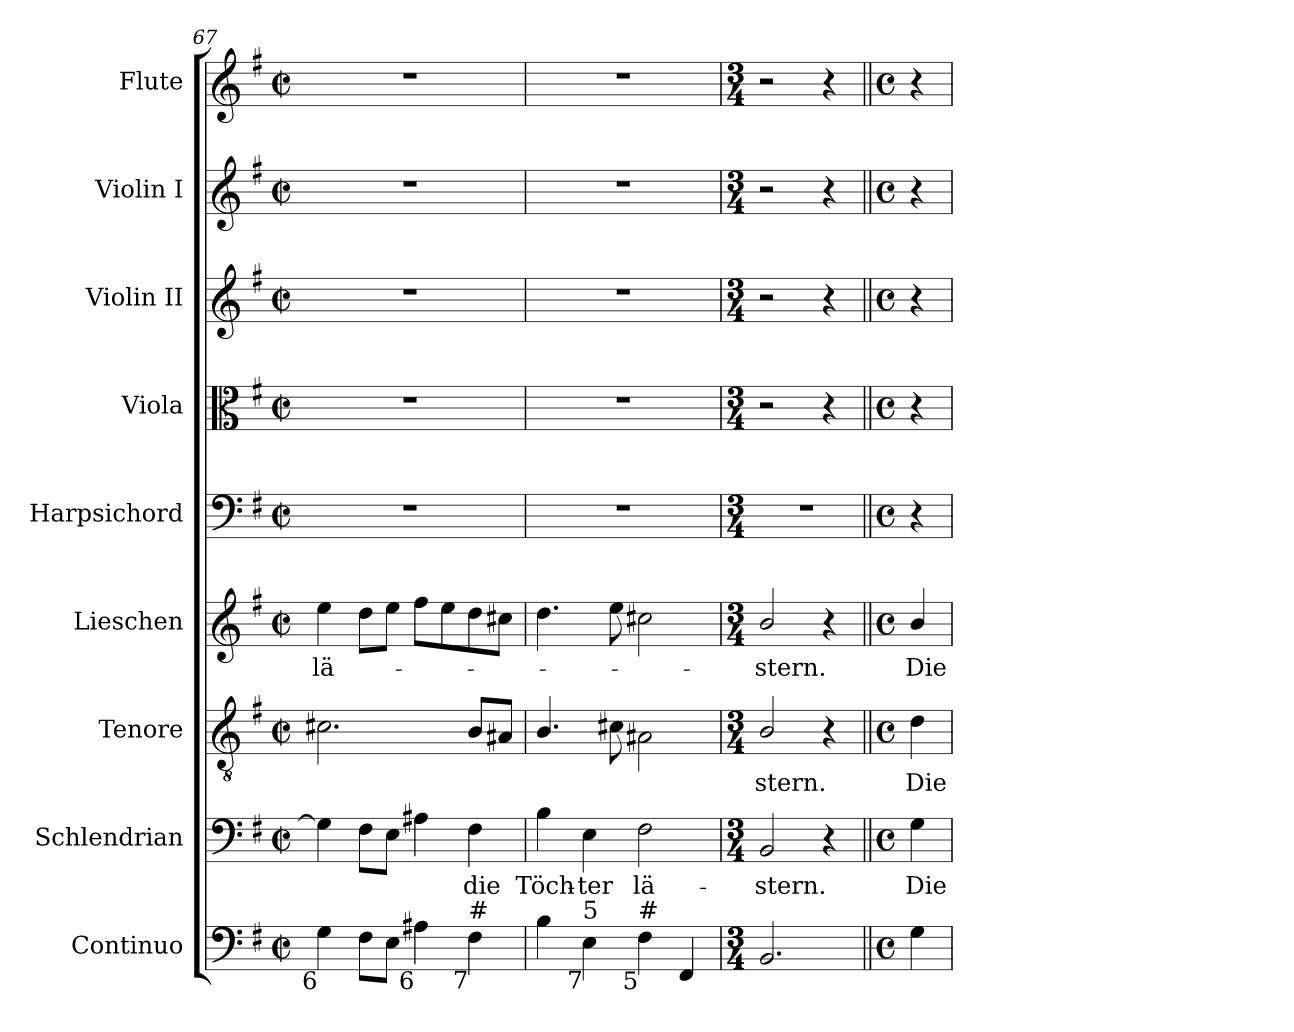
**kern	**kern	**text	**kern	**text	**kern	**text	**kern	**kern	**kern	**kern	**kern
*part9	*part8	*part8	*part7	*part7	*part6	*part6	*part5	*part4	*part3	*part2	*part1
*staff9	*staff8	*staff8	*staff7	*staff7	*staff6	*staff6	*staff5	*staff4	*staff3	*staff2	*staff1
*I"Continuo	*I"Schlendrian	*	*I"Tenore	*	*I"Lieschen	*	*I"Harpsichord	*I"Viola	*I"Violin II	*I"Violin I	*I"Flute
*I'Continuo	*I'Schlendrian	*	*I'Tenore	*	*I'Lieschen	*	*	*I'Viola	*	*	*
*clefF4	*clefF4	*	*clefGv2	*	*clefG2	*	*clefF4	*clefC3	*clefG2	*clefG2	*clefG2
*	*	*	*ITrd7c12	*	*	*	*	*	*	*	*
*k[f#]	*k[f#]	*	*k[f#]	*	*k[f#]	*	*k[f#]	*k[f#]	*k[f#]	*k[f#]	*k[f#]
*G:	*G:	*	*G:	*	*G:	*	*G:	*G:	*G:	*G:	*G:
*M2/2	*M2/2	*	*M2/2	*	*M2/2	*	*M2/2	*M2/2	*M2/2	*M2/2	*M2/2
*met(c|)	*met(c|)	*	*met(c|)	*	*met(c|)	*	*met(c|)	*met(c|)	*met(c|)	*met(c|)	*met(c|)
=67	=67	=67	=67	=67	=67	=67	=67	=67	=67	=67	=67
!LO:TX:b:rj:t=6	!	!	!	!	!	!	!	!	!	!	!
!	!	!	!	!	!	!LO:LY:b:color=#000000	!	!	!	!	!
4Gi\	4Gi\]	.	2.C#Xi\	.	4eei\	lä-	1r	1r	1r	1r	1r
8F#i\L	8F#i\L	.	.	.	8ddi\L	.	.	.	.	.	.
8Ei\J	8Ei\J	.	.	.	8eei\J	.	.	.	.	.	.
!LO:TX:b:rj:t=6	!	!	!	!	!	!	!	!	!	!	!
4A#Xi\	4A#Xi\	.	.	.	8ff#i\L	.	.	.	.	.	.
.	.	.	.	.	8eei\	.	.	.	.	.	.
!LO:TX:b:rj:t=7	!	!	!	!	!	!	!	!	!	!	!
!LO:TX:t=#	!	!	!	!	!	!	!	!	!	!	!
!	!	!LO:LY:b:color=#000000	!	!	!	!	!	!	!	!	!
4F#i\	4F#i\	die	8BBi/L	.	8ddi\	.	.	.	.	.	.
.	.	.	8AA#Xi/J	.	8cc#Xi\J	.	.	.	.	.	.
=68	=68	=68	=68	=68	=68	=68	=68	=68	=68	=68	=68
!	!	!LO:LY:b:color=#000000	!	!	!	!	!	!	!	!	!
4Bi\	4Bi\	Töch-	4.BBi/	.	4.ddi\	.	1r	1r	1r	1r	1r
!LO:TX:b:rj:t=7	!	!	!	!	!	!	!	!	!	!	!
!LO:TX:t=5	!	!	!	!	!	!	!	!	!	!	!
!	!	!LO:LY:b:color=#000000	!	!	!	!	!	!	!	!	!
4Ei\	4Ei\	-ter	.	.	.	.	.	.	.	.	.
.	.	.	8C#Xi\	.	8eei\	.	.	.	.	.	.
!LO:TX:b:rj:t=5	!	!	!	!	!	!	!	!	!	!	!
!LO:TX:t=#	!	!	!	!	!	!	!	!	!	!	!
!	!	!LO:LY:b:color=#000000	!	!	!	!	!	!	!	!	!
4F#i\	2F#i\	lä-	2AA#Xi\	.	2cc#Xi\	.	.	.	.	.	.
4FF#i/	.	.	.	.	.	.	.	.	.	.	.
=69	=69	=69	=69	=69	=69	=69	=69	=69	=69	=69	=69
*M3/4	*M3/4	*	*M3/4	*	*M3/4	*	*M3/4	*M3/4	*M3/4	*M3/4	*M3/4
!	!	!LO:LY:b:color=#000000	!	!	!	!	!	!	!	!	!
!	!	!	!	!LO:LY:b:color=#000000	!	!	!	!	!	!	!
!	!	!	!	!	!	!LO:LY:b:color=#000000	!LO:N:vis=1	!	!	!	!
2.BBi/	2BBi/	-stern.	2BBi/	-stern.	2bi/	-stern.	2.r	2r	2r	2r	2r
.	4r	.	4r	.	4r	.	.	4r	4r	4r	4r
!!LO:LB:g=z
=69||	=69||	=69||	=69||	=69||	=69||	=69||	=69||	=69||	=69||	=69||	=69||
*M4/4	*M4/4	*	*M4/4	*	*M4/4	*	*M4/4	*M4/4	*M4/4	*M4/4	*M4/4
*met(c)	*met(c)	*	*met(c)	*	*met(c)	*	*met(c)	*met(c)	*met(c)	*met(c)	*met(c)
!	!	!LO:LY:b:color=#000000	!	!	!	!	!	!	!	!	!
!	!	!	!	!LO:LY:b:color=#000000	!	!	!	!	!	!	!
!	!	!	!	!	!	!LO:LY:b:color=#000000	!	!	!	!	!
4Gi\	4Gi\	Die	4Di\	Die	4bi/	Die	4r	4r	4r	4r	4r
=	=	=	=	=	=	=	=	=	=	=	=
*-	*-	*-	*-	*-	*-	*-	*-	*-	*-	*-	*-
